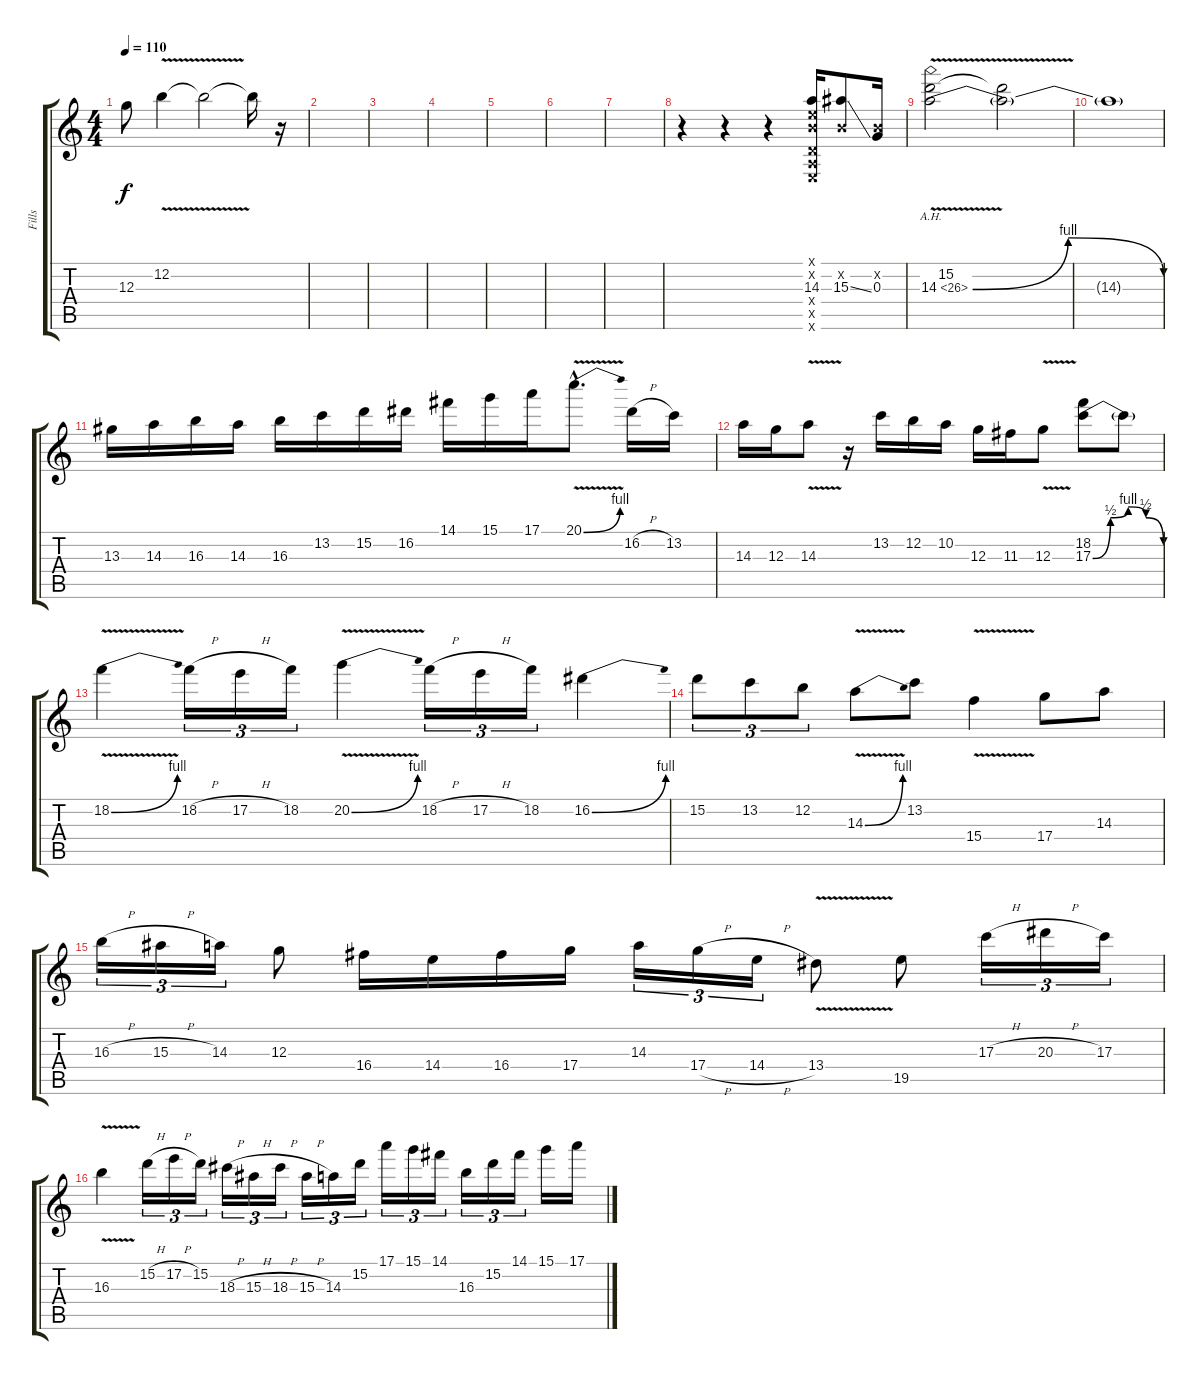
\track ("Fills" "Fills") {instrument distortionguitar}
\staff {score tabs}
\tuning (E4 B3 G3 D3 A2 E2) {hide}
\ts (4 4)
\tempo 110
\clef g2
\ks c
12.3{t}.8{dy f} 12.2{v}.4 12.2{t}.2 12.2{t}.16 r.16 |
|
|
|
|
|
|
r.4 r.4 r.4 (0.1{x} 0.2{x} 14.3 0.4{x} 0.5{x} 0.6{x}).16 (0.2{x} 15.3{ss}).8 (0.2{x} 0.3).16 |
(15.2 14.3{be (bendrelease 0 0 30 4 30 4 60 0) ah 12 v}).2 (15.2{t} 14.3{t}).2 |
14.3{t}.1 |
13.3.16 14.3.16 16.3.16 14.3.16 16.3.16 13.2.16 15.2.16 16.2.16 14.1.16 15.1.16 17.1.16 20.1{be (bend 0 0 60 4) v hac}.8{d} 16.2{h}.16 13.2.16 |
14.3.16 12.3.16 14.3{v}.8 r.16 13.2.16 12.2.16 10.2.16 12.3.16 11.3.16 12.3{v}.8 (18.2 17.3{be (custom 0 0 15 2 30 4 45 2 60 0)}).8 17.3{t}.8 |
18.2{be (bend 0 0 60 4) v}.4 18.2{h}.16{tu (3 2)} 17.2{h}.16{tu (3 2)} 18.2.16{tu (3 2)} 20.2{be (bend 0 0 60 4) v}.4 18.2{h}.16{tu (3 2)} 17.2{h}.16{tu (3 2)} 18.2.16{tu (3 2)} 16.2{be (bend 0 0 60 4)}.4 |
15.2.8{tu (3 2)} 13.2.8{tu (3 2)} 12.2.8{tu (3 2)} 14.3{be (bend 0 0 60 4) v}.8 13.2.8 15.4{v}.4 17.4.8 14.3.8 |
16.3{h}.16{tu (3 2)} 15.3{h}.16{tu (3 2)} 14.3.16{tu (3 2)} 12.3.8 16.4.16 14.4.16 16.4.16 17.4.16 14.3.16{tu (3 2)} 17.4{h}.16{tu (3 2)} 14.4{h}.16{tu (3 2)} 13.4{v}.8 19.5.8 17.3{h}.16{tu (3 2)} 20.3{h}.16{tu (3 2)} 17.3.16{tu (3 2)} |
16.3{v}.4 15.2{h}.16{tu (3 2)} 17.2{h}.16{tu (3 2)} 15.2.16{tu (3 2)} 18.3{h}.16{tu (3 2)} 15.3{h}.16{tu (3 2)} 18.3{h}.16{tu (3 2)} 15.3{h}.16{tu (3 2)} 14.3.16{tu (3 2)} 15.2.16{tu (3 2)} 17.1.16{tu (3 2)} 15.1.16{tu (3 2)} 14.1.16{tu (3 2)} 16.3.16{tu (3 2)} 15.2.16{tu (3 2)} 14.1.16{tu (3 2)} 15.1.16 17.1.16
